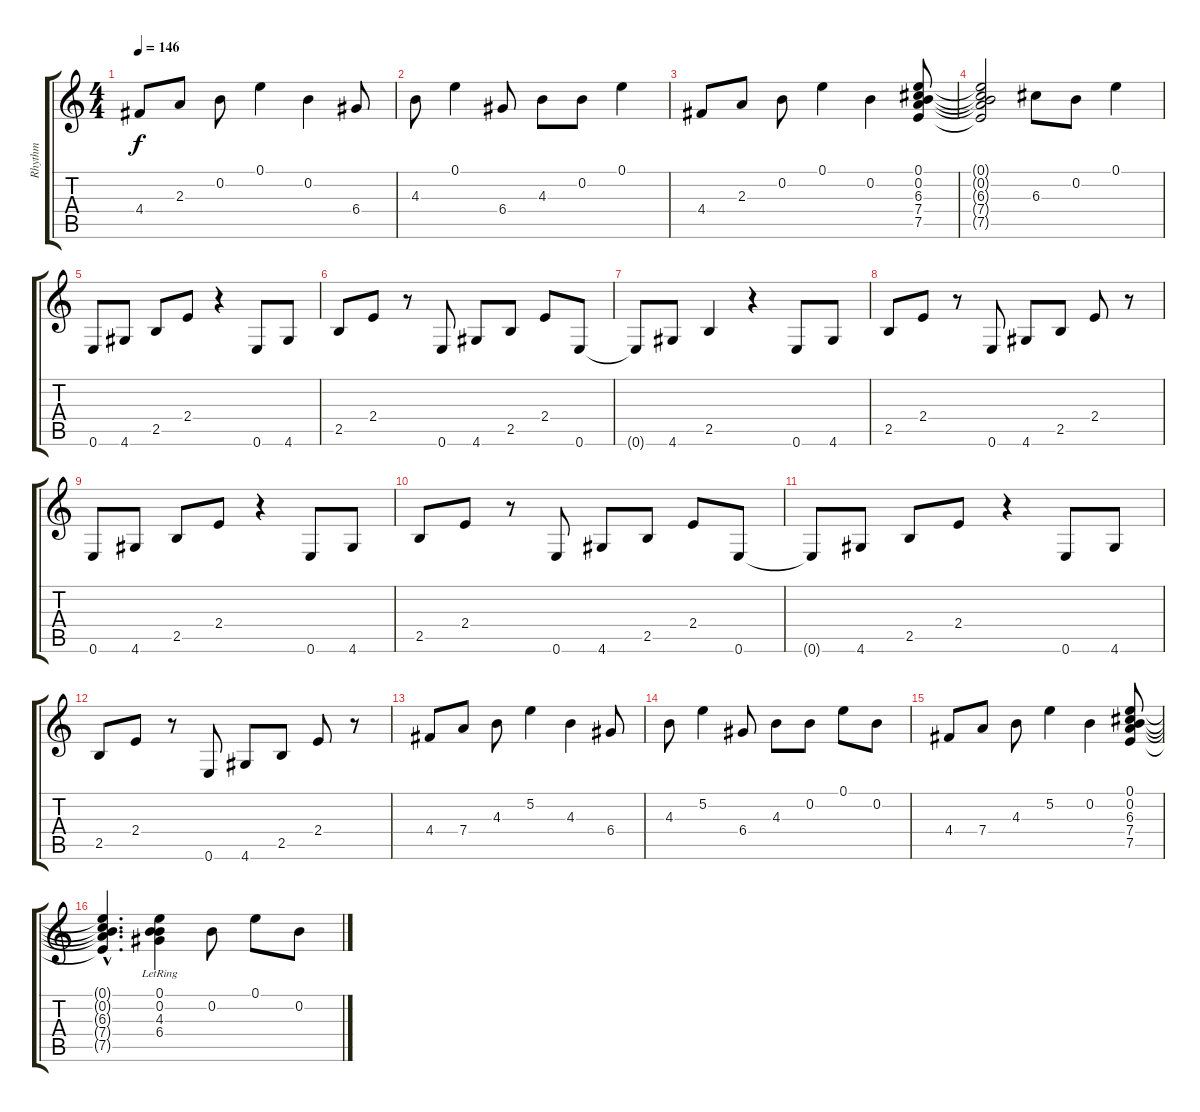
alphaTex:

\track ("Rhythm" "Rhythm") {instrument distortionguitar}
\staff {score tabs}
\tuning (E4 B3 G3 D3 A2 E2) {hide}
\ts (4 4)
\tempo 146
\clef g2
\ks c
4.4.8{dy f} 2.3.8 0.2.8 0.1.4 0.2.4 6.4.8 |
4.3.8 0.1.4 6.4.8 4.3.8 0.2.8 0.1.4 |
4.4.8 2.3.8 0.2.8 0.1.4 0.2.4 (0.1 0.2 6.3 7.4 7.5).8 |
(0.1{t} 0.2{t} 6.3{t} 7.4{t} 7.5{t}).2 6.3.8 0.2.8 0.1.4 |
0.6.8 4.6.8 2.5.8 2.4.8 r.4 0.6.8 4.6.8 |
2.5.8 2.4.8 r.8 0.6.8 4.6.8 2.5.8 2.4.8 0.6.8 |
0.6{t}.8 4.6.8 2.5.4 r.4 0.6.8 4.6.8 |
2.5.8 2.4.8 r.8 0.6.8 4.6.8 2.5.8 2.4.8 r.8 |
0.6.8 4.6.8 2.5.8 2.4.8 r.4 0.6.8 4.6.8 |
2.5.8 2.4.8 r.8 0.6.8 4.6.8 2.5.8 2.4.8 0.6.8 |
0.6{t}.8 4.6.8 2.5.8 2.4.8 r.4 0.6.8 4.6.8 |
2.5.8 2.4.8 r.8 0.6.8 4.6.8 2.5.8 2.4.8 r.8 |
4.4.8 7.4.8 4.3.8 5.2.4 4.3.4 6.4.8 |
4.3.8 5.2.4 6.4.8 4.3.8 0.2.8 0.1.8 0.2.8 |
4.4.8 7.4.8 4.3.8 5.2.4 0.2.4 (0.1 0.2 6.3 7.4 7.5).8 |
(0.1{hac t} 0.2{hac t} 6.3{hac t} 7.4{hac t} 7.5{hac t}).4{d} (0.1{lr} 0.2 4.3 6.4).4 0.2.8 0.1.8 0.2.8
